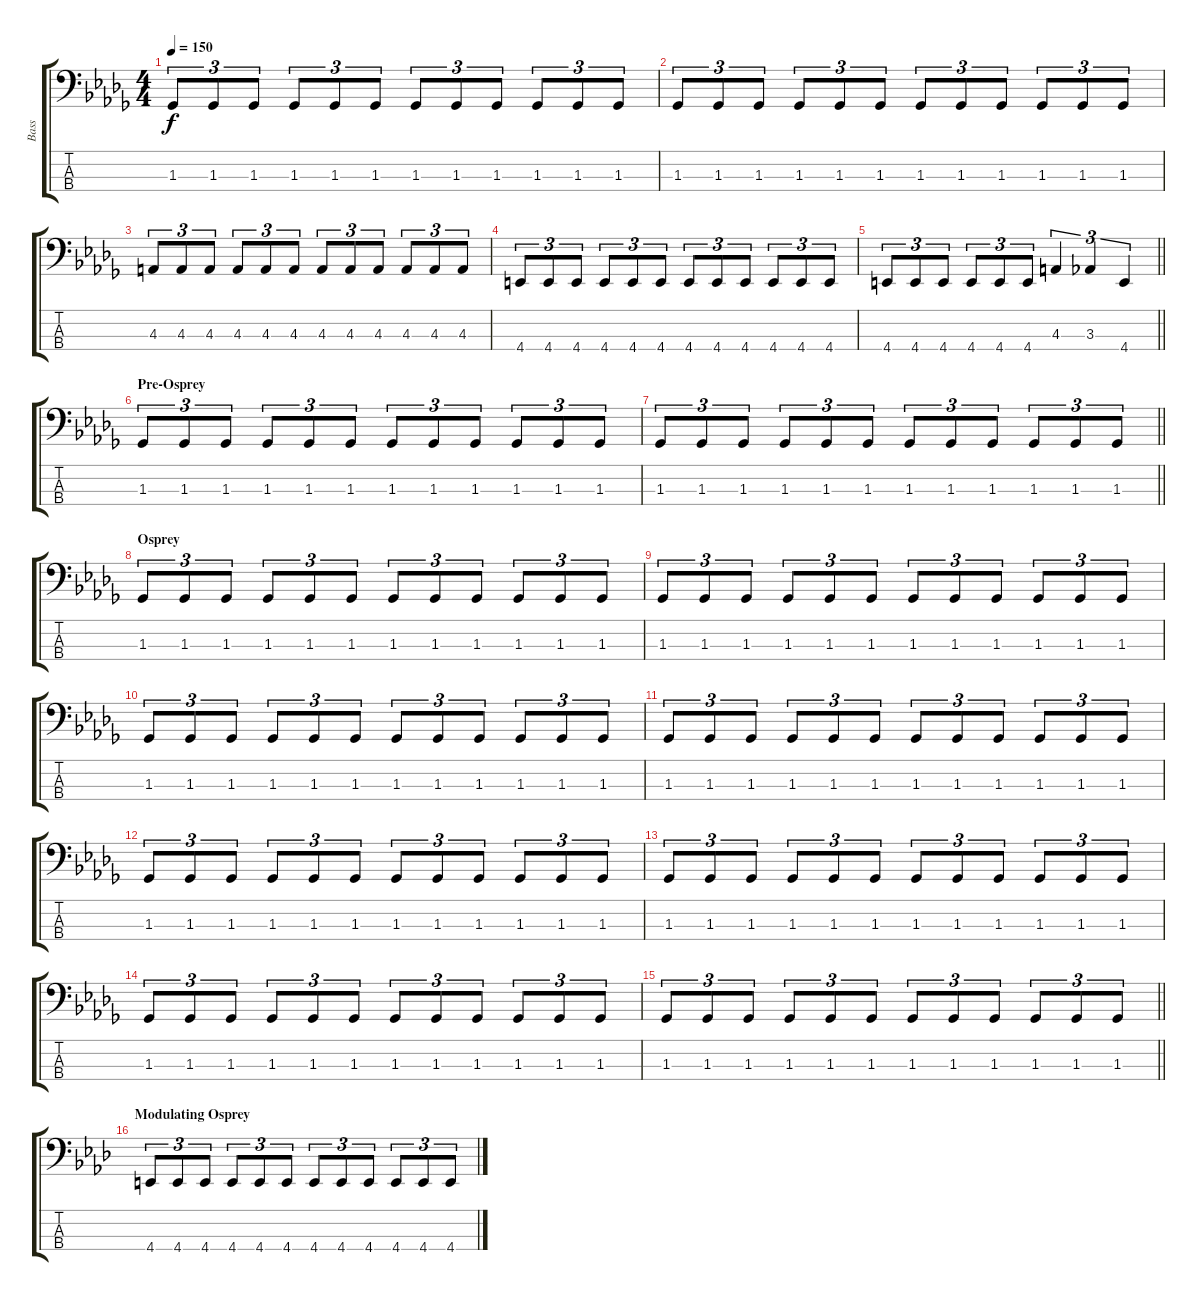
\track ("Bass" "Bass") {instrument electricbasspick}
\staff {score tabs}
\tuning (Eb2 Bb1 F1 C1) {hide}
\ts (4 4)
\tempo 150
\clef f4
\ks bbminor
1.3.8{tu (3 2) dy f} 1.3.8{tu (3 2)} 1.3.8{tu (3 2)} 1.3.8{tu (3 2)} 1.3.8{tu (3 2)} 1.3.8{tu (3 2)} 1.3.8{tu (3 2)} 1.3.8{tu (3 2)} 1.3.8{tu (3 2)} 1.3.8{tu (3 2)} 1.3.8{tu (3 2)} 1.3.8{tu (3 2)} |
1.3.8{tu (3 2)} 1.3.8{tu (3 2)} 1.3.8{tu (3 2)} 1.3.8{tu (3 2)} 1.3.8{tu (3 2)} 1.3.8{tu (3 2)} 1.3.8{tu (3 2)} 1.3.8{tu (3 2)} 1.3.8{tu (3 2)} 1.3.8{tu (3 2)} 1.3.8{tu (3 2)} 1.3.8{tu (3 2)} |
4.3.8{tu (3 2)} 4.3.8{tu (3 2)} 4.3.8{tu (3 2)} 4.3.8{tu (3 2)} 4.3.8{tu (3 2)} 4.3.8{tu (3 2)} 4.3.8{tu (3 2)} 4.3.8{tu (3 2)} 4.3.8{tu (3 2)} 4.3.8{tu (3 2)} 4.3.8{tu (3 2)} 4.3.8{tu (3 2)} |
4.4.8{tu (3 2)} 4.4.8{tu (3 2)} 4.4.8{tu (3 2)} 4.4.8{tu (3 2)} 4.4.8{tu (3 2)} 4.4.8{tu (3 2)} 4.4.8{tu (3 2)} 4.4.8{tu (3 2)} 4.4.8{tu (3 2)} 4.4.8{tu (3 2)} 4.4.8{tu (3 2)} 4.4.8{tu (3 2)} |
\barLineRight lightlight
4.4.8{tu (3 2)} 4.4.8{tu (3 2)} 4.4.8{tu (3 2)} 4.4.8{tu (3 2)} 4.4.8{tu (3 2)} 4.4.8{tu (3 2)} 4.3.4{tu (3 2)} 3.3.4{tu (3 2)} 4.4.4{tu (3 2)} |
\section ("" "Pre-Osprey")
1.3.8{tu (3 2)} 1.3.8{tu (3 2)} 1.3.8{tu (3 2)} 1.3.8{tu (3 2)} 1.3.8{tu (3 2)} 1.3.8{tu (3 2)} 1.3.8{tu (3 2)} 1.3.8{tu (3 2)} 1.3.8{tu (3 2)} 1.3.8{tu (3 2)} 1.3.8{tu (3 2)} 1.3.8{tu (3 2)} |
\barLineRight lightlight
1.3.8{tu (3 2)} 1.3.8{tu (3 2)} 1.3.8{tu (3 2)} 1.3.8{tu (3 2)} 1.3.8{tu (3 2)} 1.3.8{tu (3 2)} 1.3.8{tu (3 2)} 1.3.8{tu (3 2)} 1.3.8{tu (3 2)} 1.3.8{tu (3 2)} 1.3.8{tu (3 2)} 1.3.8{tu (3 2)} |
\section ("" "Osprey")
1.3.8{tu (3 2)} 1.3.8{tu (3 2)} 1.3.8{tu (3 2)} 1.3.8{tu (3 2)} 1.3.8{tu (3 2)} 1.3.8{tu (3 2)} 1.3.8{tu (3 2)} 1.3.8{tu (3 2)} 1.3.8{tu (3 2)} 1.3.8{tu (3 2)} 1.3.8{tu (3 2)} 1.3.8{tu (3 2)} |
1.3.8{tu (3 2)} 1.3.8{tu (3 2)} 1.3.8{tu (3 2)} 1.3.8{tu (3 2)} 1.3.8{tu (3 2)} 1.3.8{tu (3 2)} 1.3.8{tu (3 2)} 1.3.8{tu (3 2)} 1.3.8{tu (3 2)} 1.3.8{tu (3 2)} 1.3.8{tu (3 2)} 1.3.8{tu (3 2)} |
1.3.8{tu (3 2)} 1.3.8{tu (3 2)} 1.3.8{tu (3 2)} 1.3.8{tu (3 2)} 1.3.8{tu (3 2)} 1.3.8{tu (3 2)} 1.3.8{tu (3 2)} 1.3.8{tu (3 2)} 1.3.8{tu (3 2)} 1.3.8{tu (3 2)} 1.3.8{tu (3 2)} 1.3.8{tu (3 2)} |
1.3.8{tu (3 2)} 1.3.8{tu (3 2)} 1.3.8{tu (3 2)} 1.3.8{tu (3 2)} 1.3.8{tu (3 2)} 1.3.8{tu (3 2)} 1.3.8{tu (3 2)} 1.3.8{tu (3 2)} 1.3.8{tu (3 2)} 1.3.8{tu (3 2)} 1.3.8{tu (3 2)} 1.3.8{tu (3 2)} |
1.3.8{tu (3 2)} 1.3.8{tu (3 2)} 1.3.8{tu (3 2)} 1.3.8{tu (3 2)} 1.3.8{tu (3 2)} 1.3.8{tu (3 2)} 1.3.8{tu (3 2)} 1.3.8{tu (3 2)} 1.3.8{tu (3 2)} 1.3.8{tu (3 2)} 1.3.8{tu (3 2)} 1.3.8{tu (3 2)} |
1.3.8{tu (3 2)} 1.3.8{tu (3 2)} 1.3.8{tu (3 2)} 1.3.8{tu (3 2)} 1.3.8{tu (3 2)} 1.3.8{tu (3 2)} 1.3.8{tu (3 2)} 1.3.8{tu (3 2)} 1.3.8{tu (3 2)} 1.3.8{tu (3 2)} 1.3.8{tu (3 2)} 1.3.8{tu (3 2)} |
1.3.8{tu (3 2)} 1.3.8{tu (3 2)} 1.3.8{tu (3 2)} 1.3.8{tu (3 2)} 1.3.8{tu (3 2)} 1.3.8{tu (3 2)} 1.3.8{tu (3 2)} 1.3.8{tu (3 2)} 1.3.8{tu (3 2)} 1.3.8{tu (3 2)} 1.3.8{tu (3 2)} 1.3.8{tu (3 2)} |
\barLineRight lightlight
1.3.8{tu (3 2)} 1.3.8{tu (3 2)} 1.3.8{tu (3 2)} 1.3.8{tu (3 2)} 1.3.8{tu (3 2)} 1.3.8{tu (3 2)} 1.3.8{tu (3 2)} 1.3.8{tu (3 2)} 1.3.8{tu (3 2)} 1.3.8{tu (3 2)} 1.3.8{tu (3 2)} 1.3.8{tu (3 2)} |
\section ("" "Modulating Osprey")
\ks fminor
4.4.8{tu (3 2)} 4.4.8{tu (3 2)} 4.4.8{tu (3 2)} 4.4.8{tu (3 2)} 4.4.8{tu (3 2)} 4.4.8{tu (3 2)} 4.4.8{tu (3 2)} 4.4.8{tu (3 2)} 4.4.8{tu (3 2)} 4.4.8{tu (3 2)} 4.4.8{tu (3 2)} 4.4.8{tu (3 2)}
